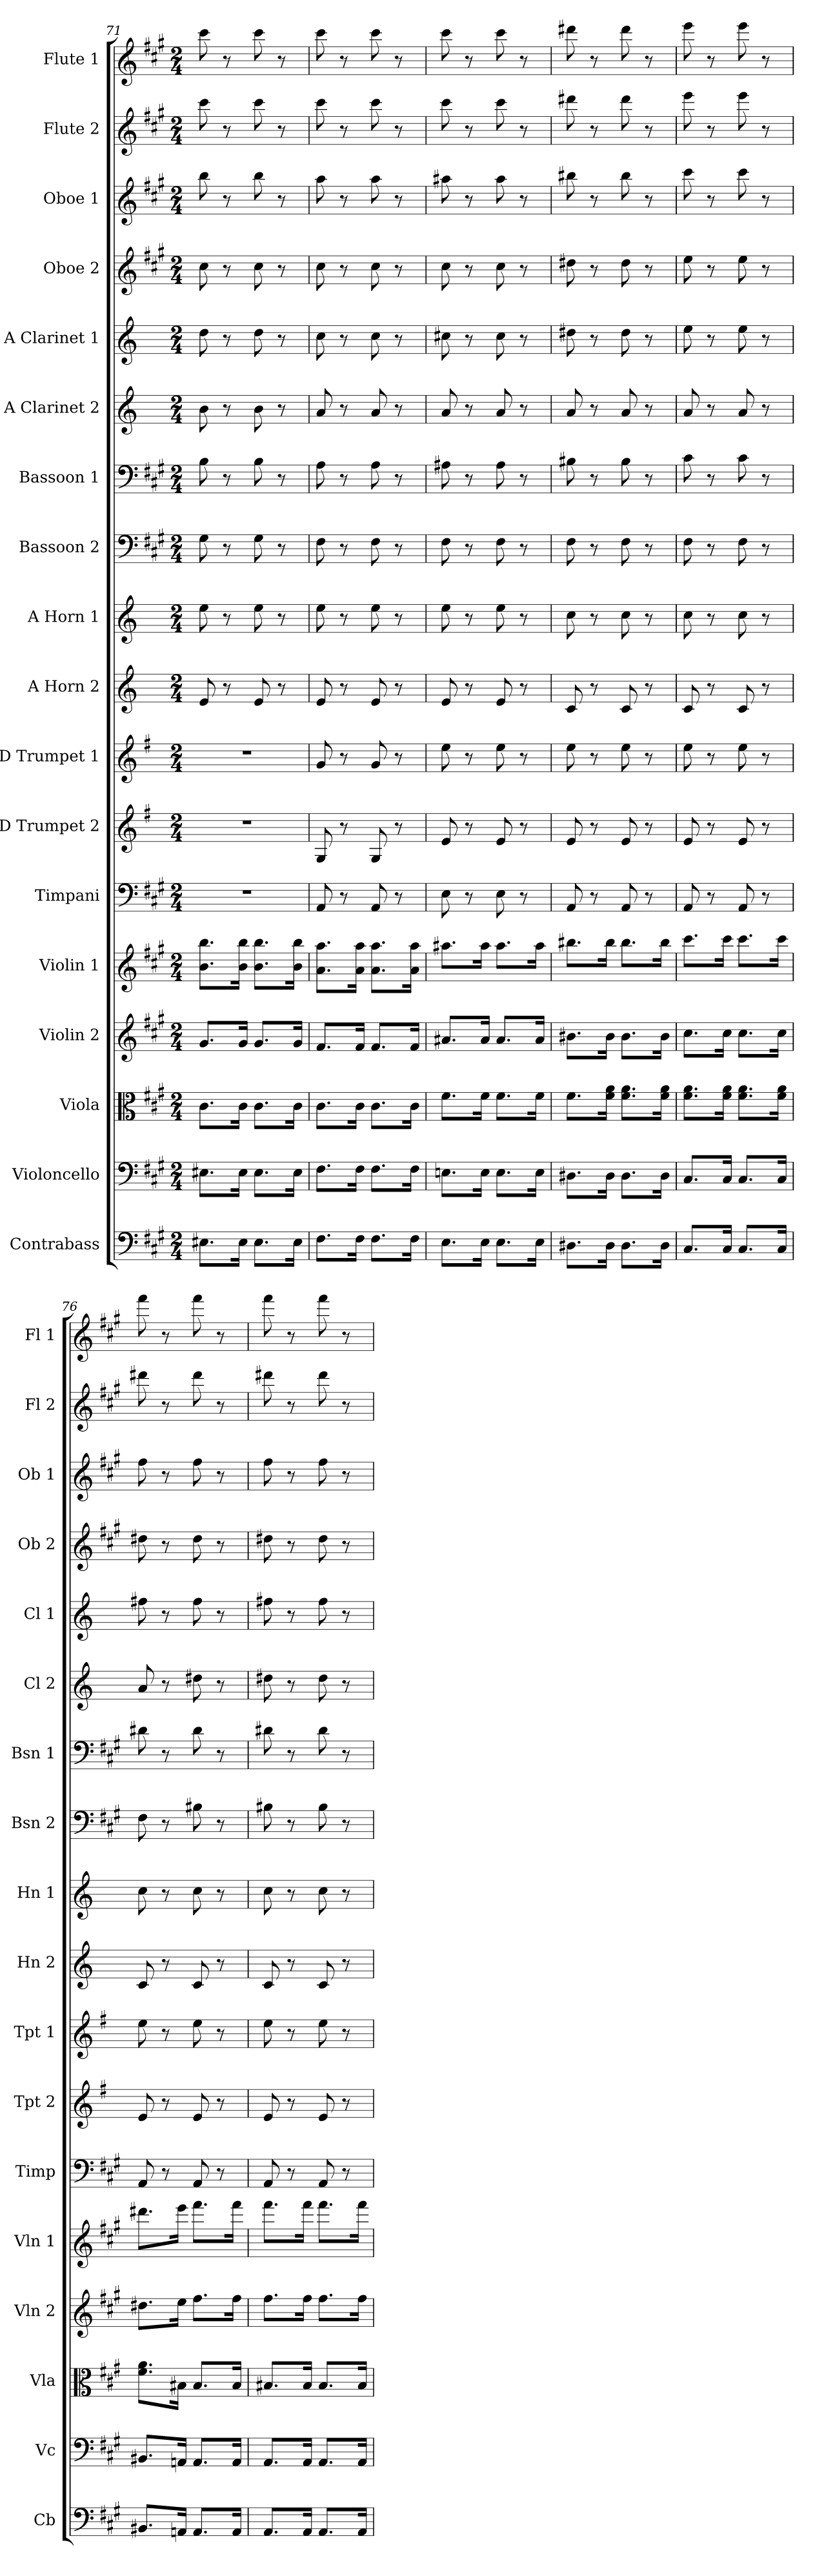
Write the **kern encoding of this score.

**kern	**kern	**kern	**kern	**kern	**kern	**kern	**kern	**kern	**kern	**kern	**kern	**kern	**kern	**kern	**kern	**kern	**kern
*part18	*part17	*part16	*part15	*part14	*part13	*part12	*part11	*part10	*part9	*part8	*part7	*part6	*part5	*part4	*part3	*part2	*part1
*staff18	*staff17	*staff16	*staff15	*staff14	*staff13	*staff12	*staff11	*staff10	*staff9	*staff8	*staff7	*staff6	*staff5	*staff4	*staff3	*staff2	*staff1
*I"Contrabass	*I"Violoncello	*I"Viola	*I"Violin 2	*I"Violin 1	*I"Timpani	*I"D Trumpet 2	*I"D Trumpet 1	*I"A Horn 2	*I"A Horn 1	*I"Bassoon 2	*I"Bassoon 1	*I"A Clarinet 2	*I"A Clarinet 1	*I"Oboe 2	*I"Oboe 1	*I"Flute 2	*I"Flute 1
*I'Cb	*I'Vc	*I'Vla	*I'Vln 2	*I'Vln 1	*I'Timp	*I'Tpt 2	*I'Tpt 1	*I'Hn 2	*I'Hn 1	*I'Bsn 2	*I'Bsn 1	*I'Cl 2	*I'Cl 1	*I'Ob 2	*I'Ob 1	*I'Fl 2	*I'Fl 1
!!LO:PB:g=z
*clefF4	*clefF4	*clefC3	*clefG2	*clefG2	*clefF4	*clefG2	*clefG2	*clefG2	*clefG2	*clefF4	*clefF4	*clefG2	*clefG2	*clefG2	*clefG2	*clefG2	*clefG2
*ITrd7c12	*	*	*	*	*	*ITrd-1c-2	*ITrd-1c-2	*ITrd2c3	*ITrd2c3	*	*	*ITrd2c3	*ITrd2c3	*	*	*	*
*k[f#c#g#]	*k[f#c#g#]	*k[f#c#g#]	*k[f#c#g#]	*k[f#c#g#]	*k[f#c#g#]	*k[f#c#g#]	*k[f#c#g#]	*k[f#c#g#]	*k[f#c#g#]	*k[f#c#g#]	*k[f#c#g#]	*k[f#c#g#]	*k[f#c#g#]	*k[f#c#g#]	*k[f#c#g#]	*k[f#c#g#]	*k[f#c#g#]
*M2/4	*M2/4	*M2/4	*M2/4	*M2/4	*M2/4	*M2/4	*M2/4	*M2/4	*M2/4	*M2/4	*M2/4	*M2/4	*M2/4	*M2/4	*M2/4	*M2/4	*M2/4
=71	=71	=71	=71	=71	=71	=71	=71	=71	=71	=71	=71	=71	=71	=71	=71	=71	=71
8.EE#X\L	8.E#X\L	8.c#\L	8.g#/L	8.b\ 8.bb\L	2r	2r	2r	8c#/	8cc#\	8G#\	8B\	8g#\	8b\	8cc#\	8bb\	8ccc#\	8ccc#\
.	.	.	.	.	.	.	.	8r	8r	8r	8r	8r	8r	8r	8r	8r	8r
16EE#\Jk	16E#\Jk	16c#\Jk	16g#/Jk	16b\ 16bb\Jk	.	.	.	.	.	.	.	.	.	.	.	.	.
8.EE#\L	8.E#\L	8.c#\L	8.g#/L	8.b\ 8.bb\L	.	.	.	8c#/	8cc#\	8G#\	8B\	8g#\	8b\	8cc#\	8bb\	8ccc#\	8ccc#\
.	.	.	.	.	.	.	.	8r	8r	8r	8r	8r	8r	8r	8r	8r	8r
16EE#\Jk	16E#\Jk	16c#\Jk	16g#/Jk	16b\ 16bb\Jk	.	.	.	.	.	.	.	.	.	.	.	.	.
=72	=72	=72	=72	=72	=72	=72	=72	=72	=72	=72	=72	=72	=72	=72	=72	=72	=72
8.FF#\L	8.F#\L	8.c#\L	8.f#/L	8.a\ 8.aa\L	8AA/	8A/	8a/	8c#/	8cc#\	8F#\	8A\	8f#/	8a\	8cc#\	8aa\	8ccc#\	8ccc#\
.	.	.	.	.	8r	8r	8r	8r	8r	8r	8r	8r	8r	8r	8r	8r	8r
16FF#\Jk	16F#\Jk	16c#\Jk	16f#/Jk	16a\ 16aa\Jk	.	.	.	.	.	.	.	.	.	.	.	.	.
8.FF#\L	8.F#\L	8.c#\L	8.f#/L	8.a\ 8.aa\L	8AA/	8A/	8a/	8c#/	8cc#\	8F#\	8A\	8f#/	8a\	8cc#\	8aa\	8ccc#\	8ccc#\
.	.	.	.	.	8r	8r	8r	8r	8r	8r	8r	8r	8r	8r	8r	8r	8r
16FF#\Jk	16F#\Jk	16c#\Jk	16f#/Jk	16a\ 16aa\Jk	.	.	.	.	.	.	.	.	.	.	.	.	.
=73	=73	=73	=73	=73	=73	=73	=73	=73	=73	=73	=73	=73	=73	=73	=73	=73	=73
8.EE\L	8.En\L	8.f#\L	8.a#X/L	8.aa#X\L	8E\	8f#/	8ff#\	8c#/	8cc#\	8F#\	8A#X\	8f#/	8a#X\	8cc#\	8aa#X\	8ccc#\	8ccc#\
.	.	.	.	.	8r	8r	8r	8r	8r	8r	8r	8r	8r	8r	8r	8r	8r
16EE\Jk	16E\Jk	16f#\Jk	16a#/Jk	16aa#\Jk	.	.	.	.	.	.	.	.	.	.	.	.	.
8.EE\L	8.E\L	8.f#\L	8.a#/L	8.aa#\L	8E\	8f#/	8ff#\	8c#/	8cc#\	8F#\	8A#\	8f#/	8a#\	8cc#\	8aa#\	8ccc#\	8ccc#\
.	.	.	.	.	8r	8r	8r	8r	8r	8r	8r	8r	8r	8r	8r	8r	8r
16EE\Jk	16E\Jk	16f#\Jk	16a#/Jk	16aa#\Jk	.	.	.	.	.	.	.	.	.	.	.	.	.
=74	=74	=74	=74	=74	=74	=74	=74	=74	=74	=74	=74	=74	=74	=74	=74	=74	=74
8.DD#X\L	8.D#X\L	8.f#\L	8.b#X\L	8.bb#X\L	8AA/	8f#/	8ff#\	8A/	8a\	8F#\	8B#X\	8f#/	8b#X\	8dd#X\	8bb#X\	8ddd#X\	8ddd#X\
.	.	.	.	.	8r	8r	8r	8r	8r	8r	8r	8r	8r	8r	8r	8r	8r
16DD#\Jk	16D#\Jk	16f#\ 16a\Jk	16b#\Jk	16bb#\Jk	.	.	.	.	.	.	.	.	.	.	.	.	.
8.DD#\L	8.D#\L	8.f#\ 8.a\L	8.b#\L	8.bb#\L	8AA/	8f#/	8ff#\	8A/	8a\	8F#\	8B#\	8f#/	8b#\	8dd#\	8bb#\	8ddd#\	8ddd#\
.	.	.	.	.	8r	8r	8r	8r	8r	8r	8r	8r	8r	8r	8r	8r	8r
16DD#\Jk	16D#\Jk	16f#\ 16a\Jk	16b#\Jk	16bb#\Jk	.	.	.	.	.	.	.	.	.	.	.	.	.
=75	=75	=75	=75	=75	=75	=75	=75	=75	=75	=75	=75	=75	=75	=75	=75	=75	=75
8.CC#/L	8.C#/L	8.f#\ 8.a\L	8.cc#\L	8.ccc#\L	8AA/	8f#/	8ff#\	8A/	8a\	8F#\	8c#\	8f#/	8cc#\	8ee\	8ccc#\	8eee\	8eee\
.	.	.	.	.	8r	8r	8r	8r	8r	8r	8r	8r	8r	8r	8r	8r	8r
16CC#/Jk	16C#/Jk	16f#\ 16a\Jk	16cc#\Jk	16ccc#\Jk	.	.	.	.	.	.	.	.	.	.	.	.	.
8.CC#/L	8.C#/L	8.f#\ 8.a\L	8.cc#\L	8.ccc#\L	8AA/	8f#/	8ff#\	8A/	8a\	8F#\	8c#\	8f#/	8cc#\	8ee\	8ccc#\	8eee\	8eee\
.	.	.	.	.	8r	8r	8r	8r	8r	8r	8r	8r	8r	8r	8r	8r	8r
16CC#/Jk	16C#/Jk	16f#\ 16a\Jk	16cc#\Jk	16ccc#\Jk	.	.	.	.	.	.	.	.	.	.	.	.	.
=76	=76	=76	=76	=76	=76	=76	=76	=76	=76	=76	=76	=76	=76	=76	=76	=76	=76
8.BBB#X/L	8.BB#X/L	8.f#\ 8.a\L	8.dd#X\L	8.ddd#X\L	8AA/	8f#/	8ff#\	8A/	8a\	8F#\	8d#X\	8f#/	8dd#X\	8dd#X\	8ff#\	8ddd#X\	8fff#\
.	.	.	.	.	8r	8r	8r	8r	8r	8r	8r	8r	8r	8r	8r	8r	8r
16AAAn/Jk	16AAn/Jk	16B#X\Jk	16ee\Jk	16eee\Jk	.	.	.	.	.	.	.	.	.	.	.	.	.
8.AAA/L	8.AA/L	8.B#/L	8.ff#\L	8.fff#\L	8AA/	8f#/	8ff#\	8A/	8a\	8B#X\	8d#\	8b#X\	8dd#\	8dd#\	8ff#\	8ddd#\	8fff#\
.	.	.	.	.	8r	8r	8r	8r	8r	8r	8r	8r	8r	8r	8r	8r	8r
16AAA/Jk	16AA/Jk	16B#/Jk	16ff#\Jk	16fff#\Jk	.	.	.	.	.	.	.	.	.	.	.	.	.
=77	=77	=77	=77	=77	=77	=77	=77	=77	=77	=77	=77	=77	=77	=77	=77	=77	=77
8.AAA/L	8.AA/L	8.B#X/L	8.ff#\L	8.fff#\L	8AA/	8f#/	8ff#\	8A/	8a\	8B#X\	8d#X\	8b#X\	8dd#X\	8dd#X\	8ff#\	8ddd#X\	8fff#\
.	.	.	.	.	8r	8r	8r	8r	8r	8r	8r	8r	8r	8r	8r	8r	8r
16AAA/Jk	16AA/Jk	16B#/Jk	16ff#\Jk	16fff#\Jk	.	.	.	.	.	.	.	.	.	.	.	.	.
8.AAA/L	8.AA/L	8.B#/L	8.ff#\L	8.fff#\L	8AA/	8f#/	8ff#\	8A/	8a\	8B#\	8d#\	8b#\	8dd#\	8dd#\	8ff#\	8ddd#\	8fff#\
.	.	.	.	.	8r	8r	8r	8r	8r	8r	8r	8r	8r	8r	8r	8r	8r
16AAA/Jk	16AA/Jk	16B#/Jk	16ff#\Jk	16fff#\Jk	.	.	.	.	.	.	.	.	.	.	.	.	.
=	=	=	=	=	=	=	=	=	=	=	=	=	=	=	=	=	=
*-	*-	*-	*-	*-	*-	*-	*-	*-	*-	*-	*-	*-	*-	*-	*-	*-	*-
